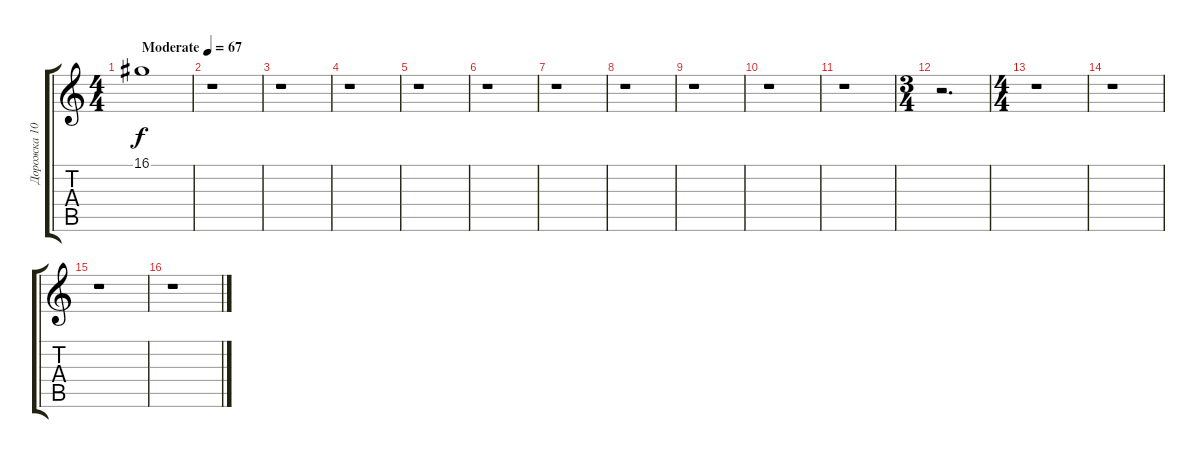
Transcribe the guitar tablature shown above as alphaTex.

\track ("Дорожка 10" "Дорожка 10") {instrument reversecymbal}
\staff {score tabs}
\tuning (E4 B3 G3 D3 A2 E2) {hide}
\ts (4 4)
\tempo (67 "Moderate")
\clef g2
\ks c
16.1.1{dy f instrument reversecymbal} |
r.1 |
r.1 |
r.1 |
r.1 |
r.1 |
r.1 |
r.1 |
r.1 |
r.1 |
r.1 |
\ts (3 4)
r.2{d} |
\ts (4 4)
r.1 |
r.1 |
r.1 |
r.1
